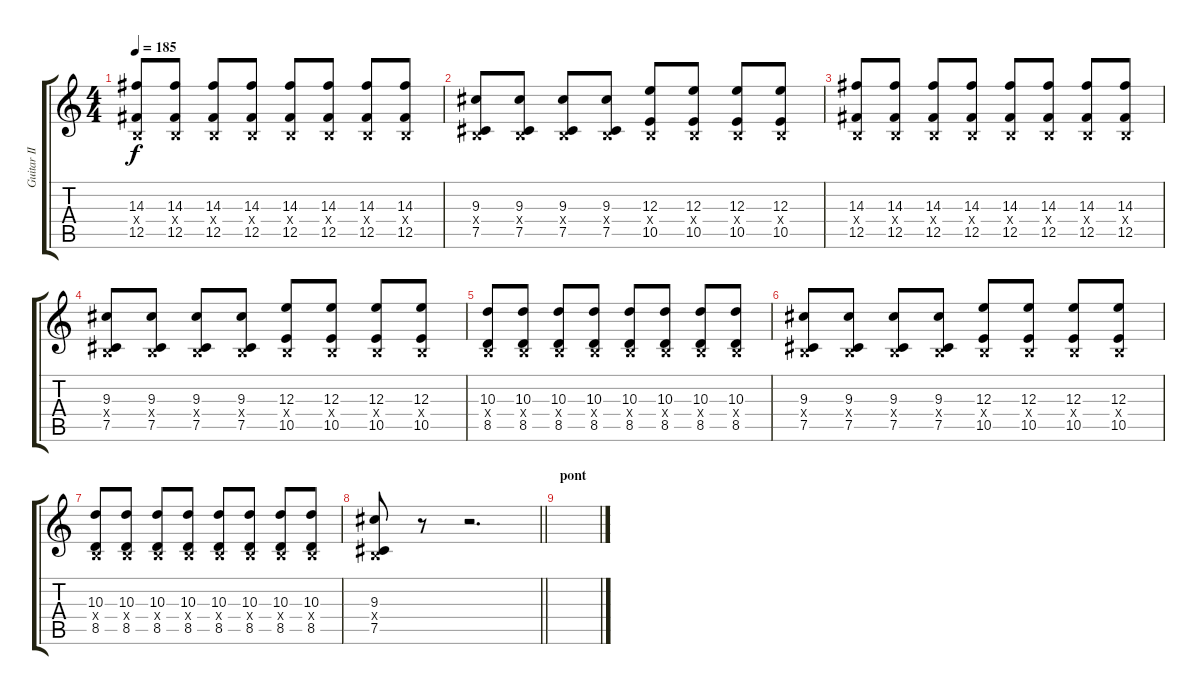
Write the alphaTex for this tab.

\track ("Guitar II" "Guitar II") {instrument distortionguitar}
\staff {score tabs}
\tuning (Db4 Ab3 E3 B2 Gb2 Db2) {hide}
\ts (4 4)
\tempo 185
\clef g2
\ks c
(14.3 0.4{x} 12.5).8{dy f} (14.3 0.4{x} 12.5).8 (14.3 0.4{x} 12.5).8 (14.3 0.4{x} 12.5).8 (14.3 0.4{x} 12.5).8 (14.3 0.4{x} 12.5).8 (14.3 0.4{x} 12.5).8 (14.3 0.4{x} 12.5).8 |
(9.3 0.4{x} 7.5).8 (9.3 0.4{x} 7.5).8 (9.3 0.4{x} 7.5).8 (9.3 0.4{x} 7.5).8 (12.3 0.4{x} 10.5).8 (12.3 0.4{x} 10.5).8 (12.3 0.4{x} 10.5).8 (12.3 0.4{x} 10.5).8 |
(14.3 0.4{x} 12.5).8 (14.3 0.4{x} 12.5).8 (14.3 0.4{x} 12.5).8 (14.3 0.4{x} 12.5).8 (14.3 0.4{x} 12.5).8 (14.3 0.4{x} 12.5).8 (14.3 0.4{x} 12.5).8 (14.3 0.4{x} 12.5).8 |
(9.3 0.4{x} 7.5).8 (9.3 0.4{x} 7.5).8 (9.3 0.4{x} 7.5).8 (9.3 0.4{x} 7.5).8 (12.3 0.4{x} 10.5).8 (12.3 0.4{x} 10.5).8 (12.3 0.4{x} 10.5).8 (12.3 0.4{x} 10.5).8 |
(10.3 0.4{x} 8.5).8 (10.3 0.4{x} 8.5).8 (10.3 0.4{x} 8.5).8 (10.3 0.4{x} 8.5).8 (10.3 0.4{x} 8.5).8 (10.3 0.4{x} 8.5).8 (10.3 0.4{x} 8.5).8 (10.3 0.4{x} 8.5).8 |
(9.3 0.4{x} 7.5).8 (9.3 0.4{x} 7.5).8 (9.3 0.4{x} 7.5).8 (9.3 0.4{x} 7.5).8 (12.3 0.4{x} 10.5).8 (12.3 0.4{x} 10.5).8 (12.3 0.4{x} 10.5).8 (12.3 0.4{x} 10.5).8 |
(10.3 0.4{x} 8.5).8 (10.3 0.4{x} 8.5).8 (10.3 0.4{x} 8.5).8 (10.3 0.4{x} 8.5).8 (10.3 0.4{x} 8.5).8 (10.3 0.4{x} 8.5).8 (10.3 0.4{x} 8.5).8 (10.3 0.4{x} 8.5).8 |
\barLineRight lightlight
(9.3 0.4{x} 7.5).8 r.8 r.2{d} |
\section ("" "pont")
